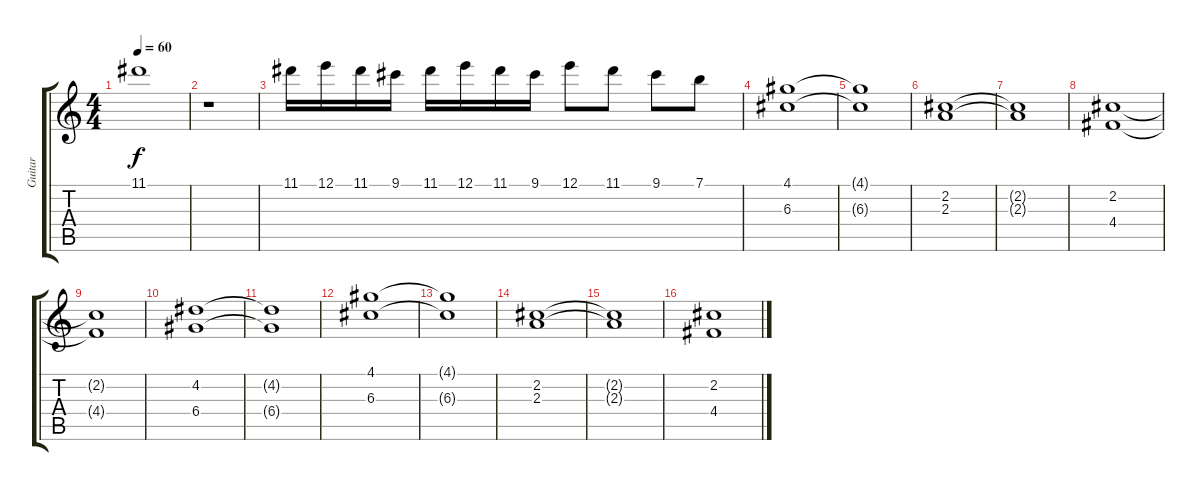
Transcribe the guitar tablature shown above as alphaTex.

\track ("Guitar" "Guitar") {instrument distortionguitar}
\staff {score tabs}
\tuning (E4 B3 G3 D3 A2 E2) {hide}
\ts (4 4)
\tempo 60
\clef g2
\ks c
11.1.1{dy f} |
r.1 |
11.1.16 12.1.16 11.1.16 9.1.16 11.1.16 12.1.16 11.1.16 9.1.16 12.1.8 11.1.8 9.1.8 7.1.8 |
(4.1 6.3).1 |
(4.1{t} 6.3{t}).1 |
(2.2 2.3).1 |
(2.2{t} 2.3{t}).1 |
(2.2 4.4).1 |
(2.2{t} 4.4{t}).1 |
(4.2 6.4).1 |
(4.2{t} 6.4{t}).1 |
(4.1 6.3).1 |
(4.1{t} 6.3{t}).1 |
(2.2 2.3).1 |
(2.2{t} 2.3{t}).1 |
(2.2 4.4).1
